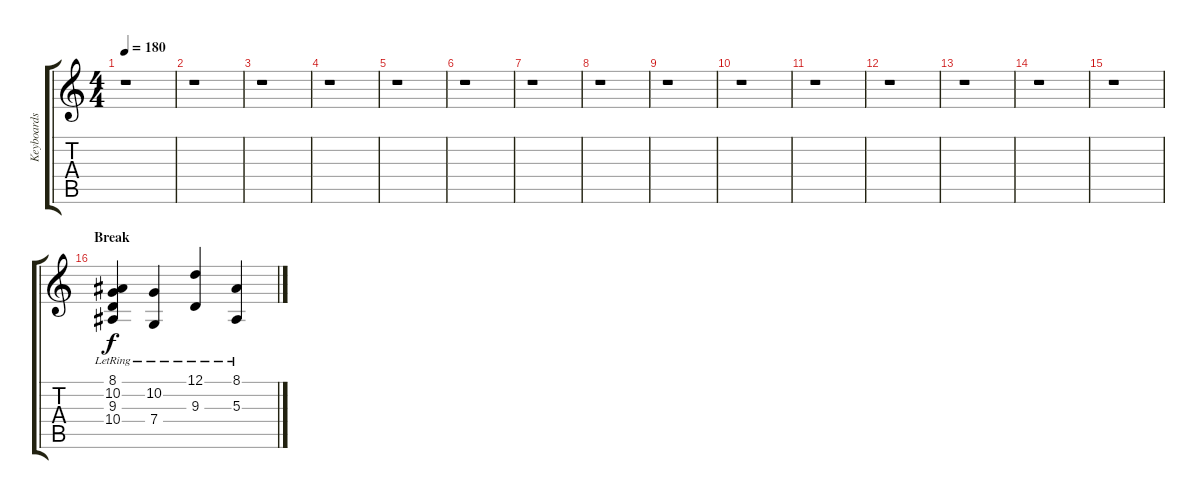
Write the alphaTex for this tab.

\track ("Keyboards" "Keyboards") {instrument acousticgrandpiano}
\staff {score tabs}
\tuning (D4 A3 F3 C3 G2 D2) {hide}
\ts (4 4)
\tempo 180
\clef g2
\ks c
r.1{dy f} |
r.1 |
r.1 |
r.1 |
r.1 |
r.1 |
r.1 |
r.1 |
r.1 |
r.1 |
r.1 |
r.1 |
r.1 |
r.1 |
r.1 |
\section ("" "Break")
(8.1{lr} 10.2{lr} 9.3{lr} 10.4{lr}).4 (10.2{lr} 7.4{lr}).4 (12.1{lr} 9.3{lr}).4 (8.1{lr} 5.3{lr}).4
